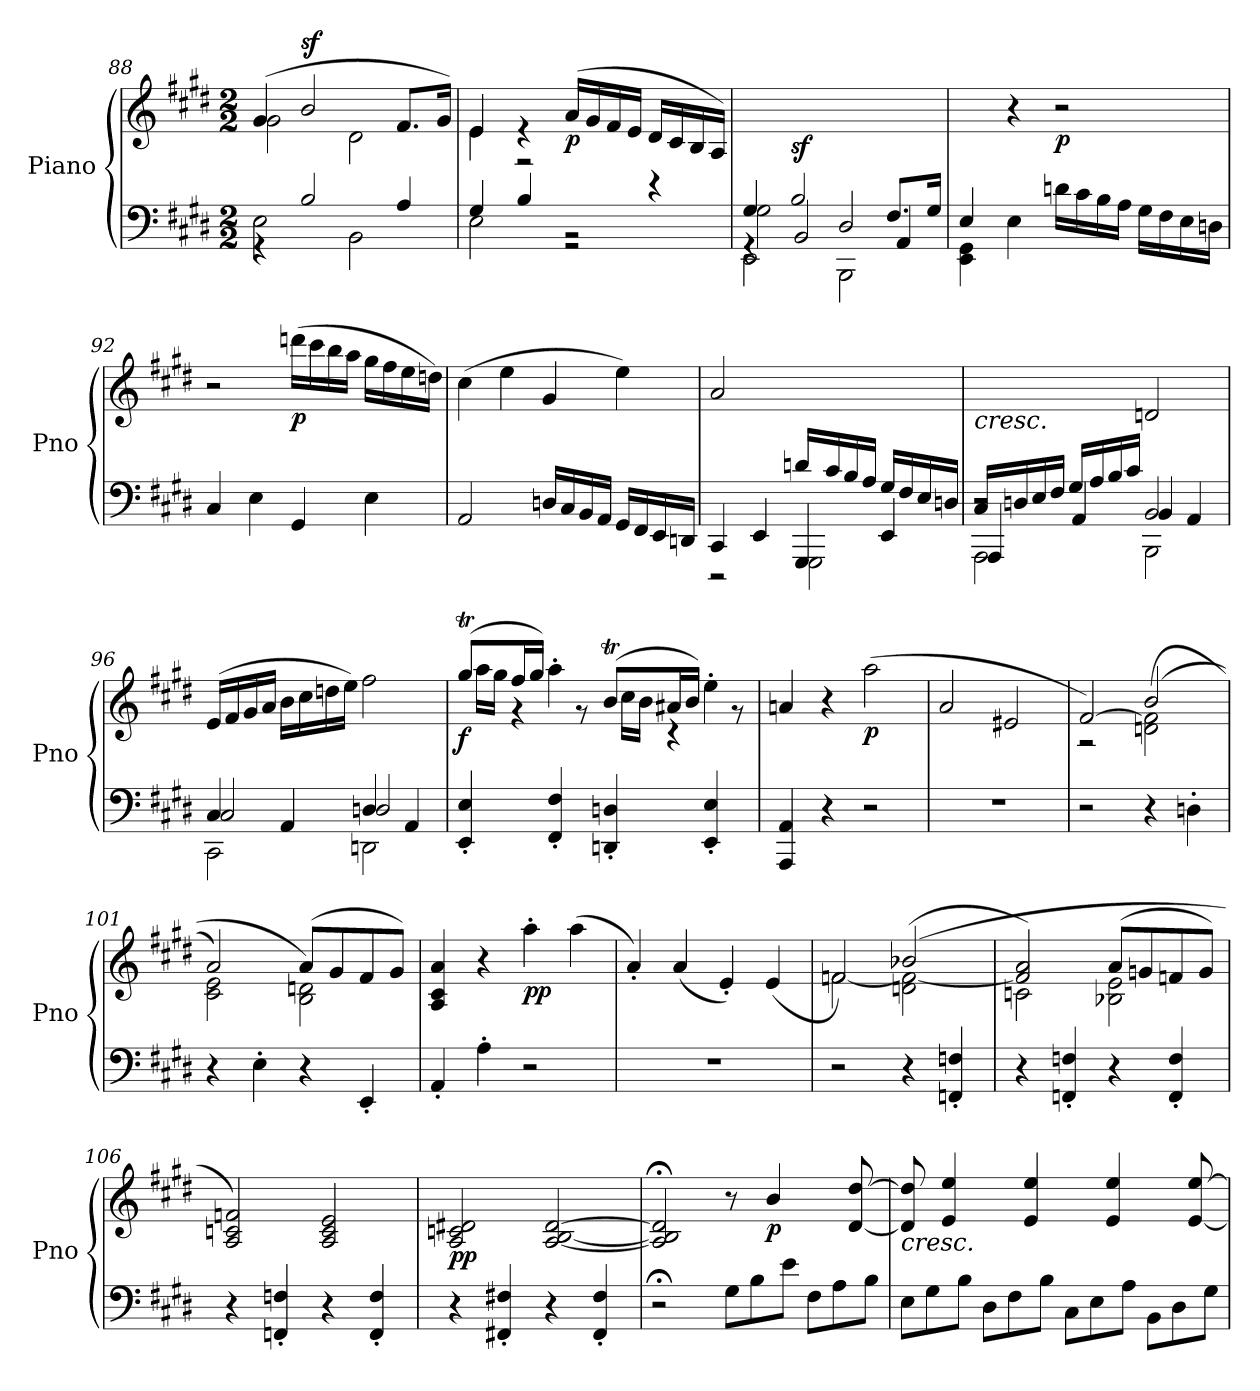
**kern	**kern	**dynam
*part1	*part1	*part1
*staff2	*staff1	*staff1/2
*I"Piano	*	*
*I'Pno	*	*
*clefF4	*clefG2	*
*k[f#c#g#d#]	*k[f#c#g#d#]	*
*M2/2	*M2/2	*
=88	=88	=88
*^	*^	*
4rGG	2E\	(>4g#/	2g#\	.
!	!	!	!	!LO:DY:a
2B/	.	2b/	.	sf
.	2BB\	.	2d#\	.
4A/	.	8.f#/L	.	.
.	.	16g#/Jk)	.	.
!!LO:LB:g=z	!!
=89	=89	=89	=89	=89
4G#/	2E\	4e/	4e\	.
4B/	.	4re	2r	.
!	!	!	!	!LO:DY:b
2rGG	2r	(>16a/LL	.	p
.	.	16g#/	.	.
.	.	16f#/	.	.
.	.	16e/JJ	.	.
.	.	16d#/LL	4r	.
.	.	16c#/	.	.
.	.	16B/	.	.
.	.	16A/JJ)	.	.
*	*	*v	*v	*
=90	=90	=90	=90
*^	*^	*	*
4G#/	2G#\	4rGG	2EE\	4ryy	.
!	!	!	!	!	!LO:DY:b
2B/	.	2BB/	.	2.ryy	sf
.	2D#/	.	2BBB\	.	.
8.F#/L	.	4AA/	.	.	.
16G#/Jk	.	.	.	.	.
*	*v	*v	*v	*	*
=91	=91	=91	=91
4E/	4EE\ 4GG#\	4ryy	.
2.ryy	4E\	4r	.
!	!	!	!LO:DY:b
.	16dn\LL	2r	p
.	16c#\	.	.
.	16B\	.	.
.	16A\JJ	.	.
.	16G#\LL	.	.
.	16F#\	.	.
.	16E\	.	.
.	16Dn\JJ	.	.
*v	*v	*	*
=92	=92	=92
4C#/	2r	.
4E\	.	.
!	!	!LO:DY:b
4GG#/	(>16dddn\LL	p
.	16ccc#\	.
.	16bb\	.
.	16aa\JJ	.
4E\	16gg#\LL	.
.	16ff#\	.
.	16ee\	.
.	16ddn\JJ)	.
!!LO:LB:g=z
=93	=93	=93
2AA/	(>4cc#\	.
.	4ee\	.
16Dn/LL	4g#/	.
16C#/	.	.
16BB/	.	.
16AA/JJ	.	.
16GG#/LL	4ee\)	.
16FF#/	.	.
16EE/	.	.
16DDn/JJ	.	.
=94	=94	=94
*^	*	*
*	*^	*	*
2ryy	4CC#/	2r	2a/	.
.	4EE/	.	.	.
16dn/LL	4GGG#/	2GGG#\	2ryy	.
16c#/	.	.	.	.
16B/	.	.	.	.
16A/JJ	.	.	.	.
16G#/LL	4EE/	.	.	.
16F#/	.	.	.	.
16E/	.	.	.	.
16Dn/JJ	.	.	.	.
=95	=95	=95	=95	=95
*	*	*^	*	*
!	!	!	!	!LO:TX:b:i:t=cresc.	!
16C#/LL	2AAA\	4AAA/	2r	2ryy	.
16Dn/	.	.	.	.	.
16E/	.	.	.	.	.
16F#/JJ	.	.	.	.	.
16G#/LL	.	4AA/	.	.	.
16A/	.	.	.	.	.
16B/	.	.	.	.	.
16c#/JJ	.	.	.	.	.
2ryy	2BB/	4BB/	2BBB\	2dn/	.
.	.	4AA/	.	.	.
*	*	*v	*v	*	*
!!LO:PB:g=z
=96	=96	=96	=96	=96
4C#/	2C#/	2CC#\	(>16e/LL	.
.	.	.	16f#/	.
.	.	.	16g#/	.
.	.	.	16a/JJ	.
4AA/	.	.	16b\LL	.
.	.	.	16cc#\	.
.	.	.	16ddn\	.
.	.	.	16ee\JJ)	.
4Dn/	2D/	2DDn\	2ff#\	.
4AA/	.	.	.	.
*v	*v	*v	*	*
=97	=97	=97
*	*^	*
*	*	*Xtuplet	*
!	!	!	!LO:DY:b
4EE/' 4E/'	(>8gg#t/L	24ryy	f
.	.	24aaLL	.
.	.	24gg#JJ	.
.	16ff#/L	4r	.
.	16gg#/JJ)	.	.
4FF#/' 4F#/'	4aa'\	.	.
.	.	8r	.
4DDn/' 4Dn/'	(>8bT/L	24ryy	.
.	.	24cc#LL	.
.	.	24bJJ	.
.	16a#X/L	4r	.
.	16b/JJ)	.	.
4EE/' 4E/'	4ee'\	.	.
.	.	8r	.
*	*v	*v	*
=98	=98	=98
4AAA/ 4AA/	4an/	.
4r	4r	.
!	!	!LO:DY:b
2r	(>2aa\	p
=99	=99	=99
1r	2a/	.
.	2e#X/	.
=100	=100	=100
*	*^	*
2r	[2f#/)	2r	.
4r	(<2dn\ 2f#\]	(>2b/	.
4Dn'\	.	.	.
!!LO:LB:g=z	!!
=101	=101	=101	=101
4r	2a/)	2c#\ 2e\	.
4E'\	.	.	.
4r	(>8a/L	2B\ 2dn\)	.
.	8g#/	.	.
4EE'/	8f#/	.	.
.	8g#/J)	.	.
*	*v	*v	*
=102	=102	=102
4AA'/	4A/ 4c#/ 4a/	.
4A'\	4r	.
!	!	!LO:DY:b
2r	4aa'\	pp
.	(>4aa\	.
=103	=103	=103
1r	4a'/)	.
.	(<4a/	.
.	4e'/)	.
.	(<4e/	.
=104	=104	=104
*	*^	*
2r	2fn/)	[2f\	.
4r	(>2b-X/	(<2dn\ 2f\_	.
4FFn/' 4Fn/'	.	.	.
=105	=105	=105	=105
4r	2cn\	2f/] 2a/)	.
4FFn/' 4Fn/'	.	.	.
4r	(>8a/L	2B-X\ 2e\	.
.	8gn/	.	.
4FF/' 4F/'	8fn/	.	.
.	8g/J)	.	.
*	*v	*v	*
!!LO:LB:g=z
=106	=106	=106
4r	2A/ 2cn/ 2fn/)	.
4FFn/' 4Fn/'	.	.
4r	2A/ 2c/ 2e/	.
4FF/' 4F/'	.	.
=107	=107	=107
!	!	!LO:DY:b
4r	2A/ 2cn/ 2d#X/	pp
4FF#X/' 4F#X/'	.	.
4r	[2A/ [2B/ [2d#/	.
4FF#/' 4F#/'	.	.
!!LO:LB:g=z
=108	=108	=108
2r;<	2A/];< 2B/];< 2d#/];<	.
*Xtuplet	*	*
12G#\L	8r	.
12B\	.	.
!	!	!LO:DY:b
.	4b/	p
12e\J	.	.
12F#\L	.	.
12A\	.	.
.	[8d#/ [8dd#/	.
12B\J	.	.
=109	=109	=109
!	!LO:TX:b:i:t=cresc.	!
12E\L	8d#/] 8dd#/]	.
12G#\	.	.
.	4e/ 4ee/	.
12B\J	.	.
12D#\L	.	.
12F#\	.	.
.	4e/ 4ee/	.
12B\J	.	.
12C#\L	.	.
12E\	.	.
.	4e/ 4ee/	.
12A\J	.	.
12BB\L	.	.
12D#\	.	.
.	[8e/ [8ee/	.
12G#\J	.	.
=	=	=
*-	*-	*-
